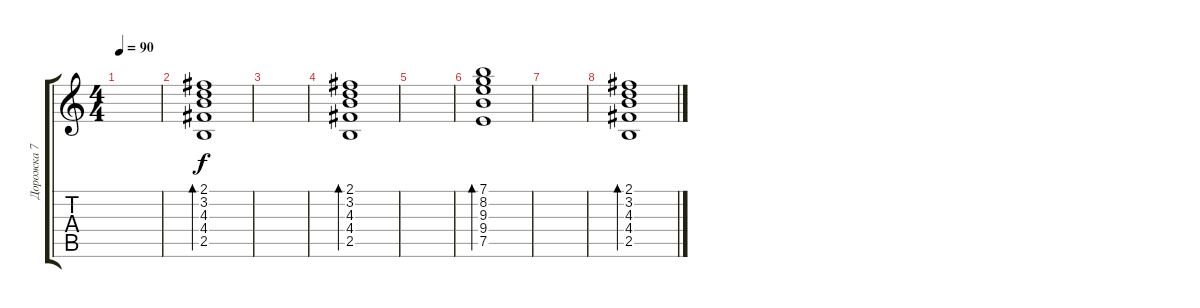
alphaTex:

\track ("Дорожка 7" "Дорожка 7") {instrument acousticguitarsteel}
\staff {score tabs}
\tuning (E4 B3 G3 D3 A2 E2) {hide}
\ts (4 4)
\tempo 90
\clef g2
\ks c
|
(2.1 3.2 4.3 4.4 2.5).1{bd 240 instrument electricguitarclean} |
|
(2.1 3.2 4.3 4.4 2.5).1{bd 240 instrument electricguitarclean} |
|
(7.1 8.2 9.3 9.4 7.5).1{bd 240} |
|
(2.1 3.2 4.3 4.4 2.5).1{bd 240 instrument electricguitarclean}
